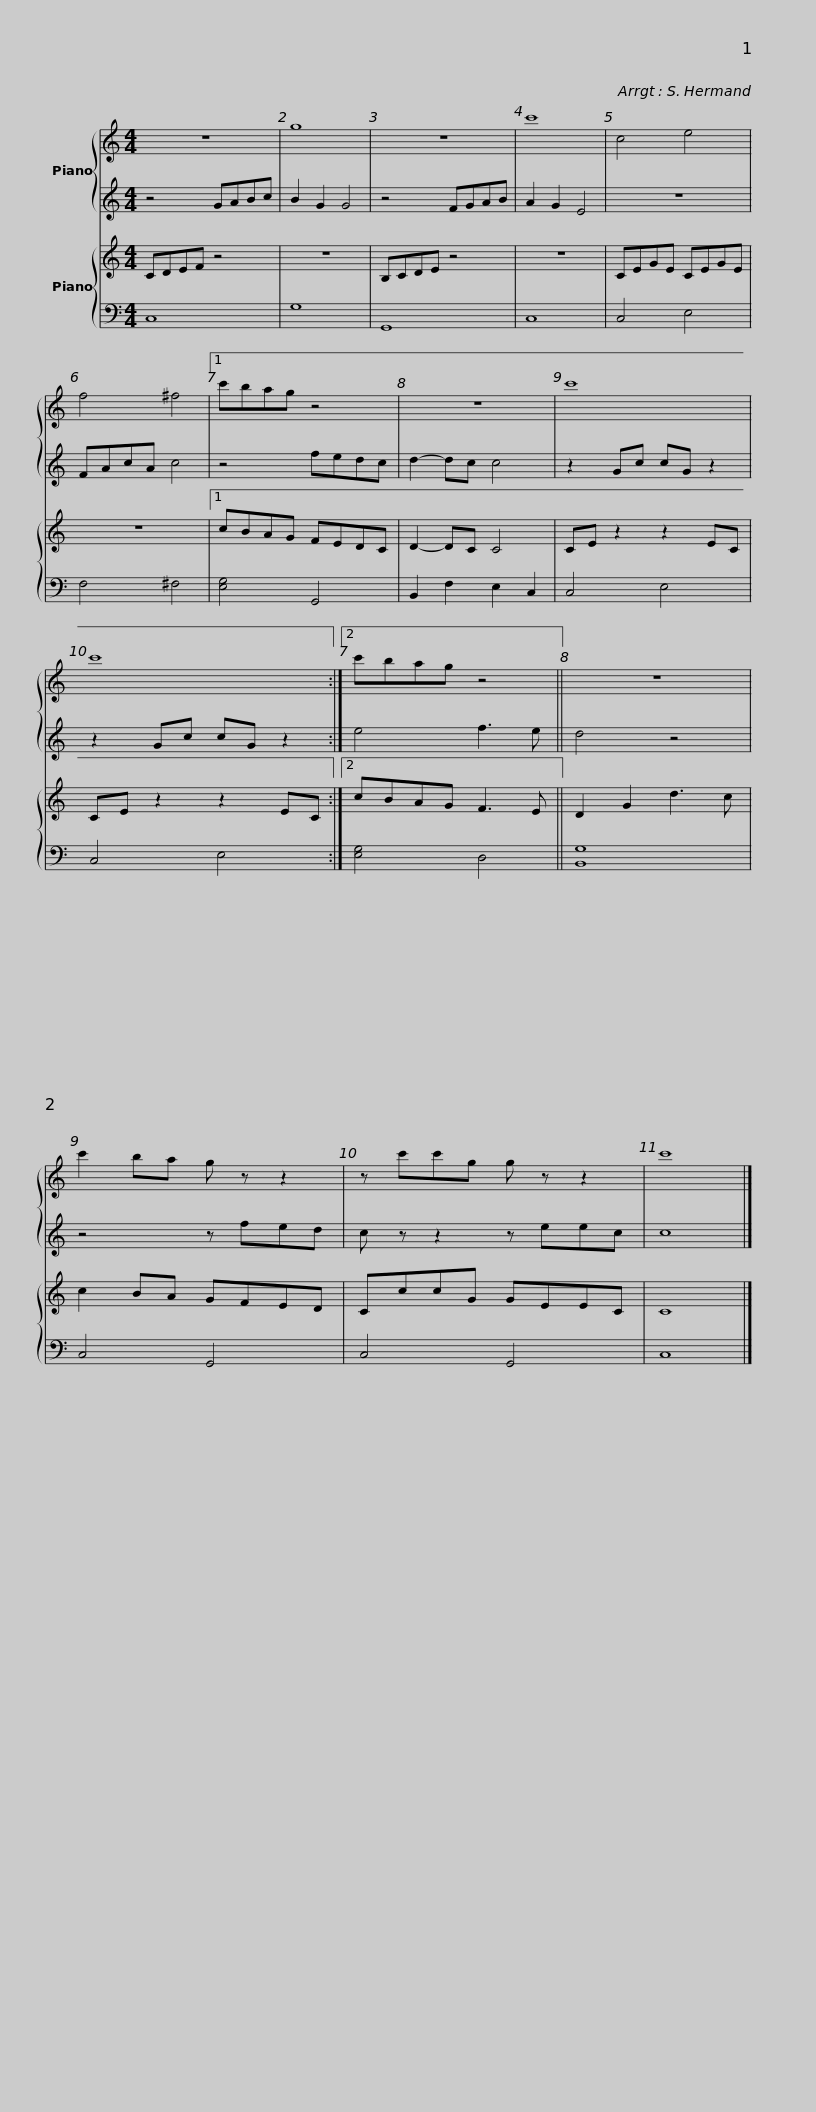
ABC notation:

X:1
%%score { 1 | 2 } { 3 | 4 }
L:1/8
M:4/4
I:linebreak $
K:C
V:1 treble
V:2 treble
V:3 treble
V:4 bass
V:1
 z8 | g8 | z8 | c'8 |$ c4 e4 | %5
 f4 ^f4 |1 c'bag z4 | z8 |$ c'8 | c'8 :|2 %10
 c'bag z4 || z8 |$ c'2 ba g z z2 | z c'c'g g z z2 | c'8 |] %15
V:2
 z4 GABc | B2 G2 G4 | z4 FGAB | A2 G2 E4 |$ z8 | %5
 FAcA c4 |1 z4 fedc | d2- dc c4 |$ z2 Gc cG z2 | z2 Gc cG z2 :|2 %10
 e4 f3 e || d4 z4 |$ z4 z fed | c z z2 z eec | c8 |] %15
V:3
 CDEF z4 | z8 | B,CDE z4 | z8 |$ CEGE CEGE | %5
 z8 |1 cBAG FEDC | D2- DC C4 |$ CE z2 z2 EC | CE z2 z2 EC :|2 %10
 cBAG F3 E || D2 G2 d3 c |$ c2 BA GFED | CccG GEEC | C8 |] %15
V:4
 C,8 | G,8 | G,,8 | C,8 |$ C,4 E,4 | %5
 F,4 ^F,4 |1 [E,G,]4 G,,4 | B,,2 F,2 E,2 C,2 |$ C,4 E,4 | C,4 E,4 :|2 %10
 [E,G,]4 D,4 || [B,,G,]8 |$ C,4 G,,4 | C,4 G,,4 | C,8 |] %15
